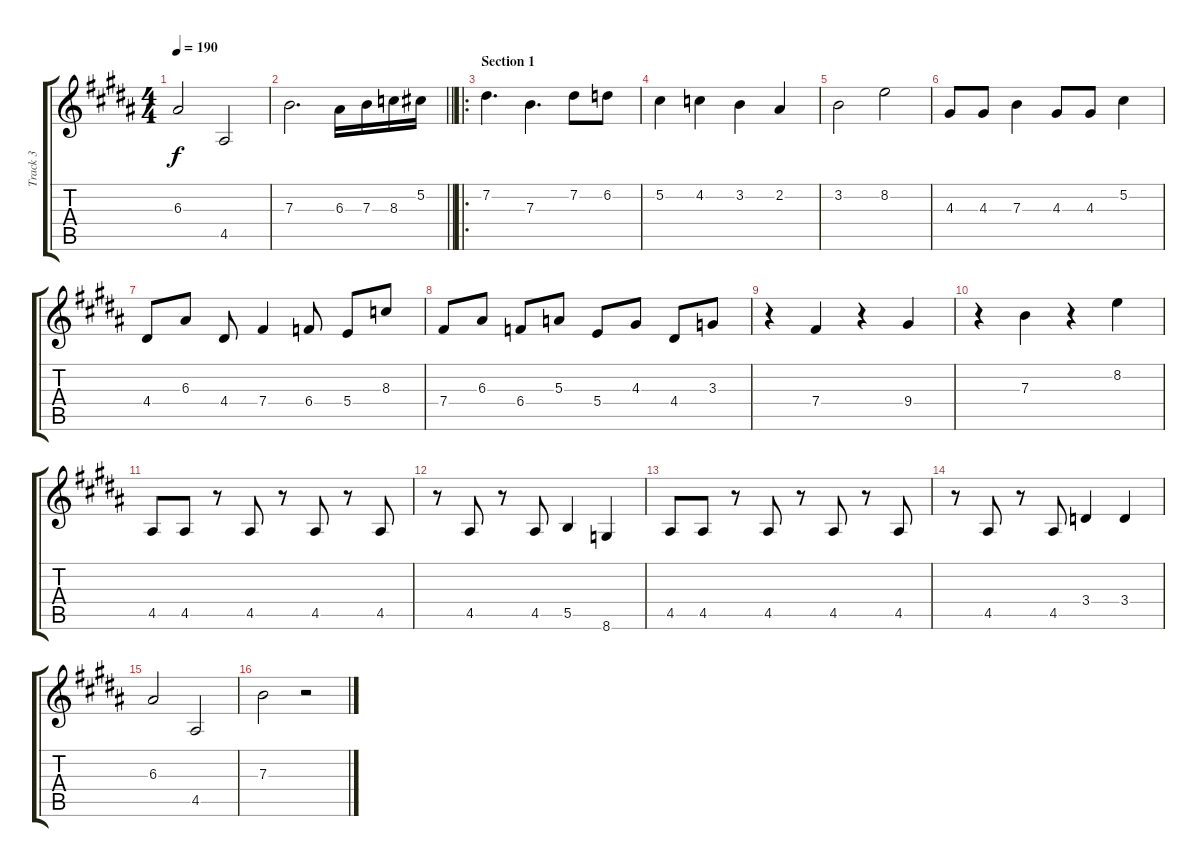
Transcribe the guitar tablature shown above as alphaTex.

\track ("Track 3" "Track 3") {instrument overdrivenguitar}
\staff {score tabs}
\tuning (Db4 Ab3 E3 B2 Gb2 B1) {hide}
\ts (4 4)
\tempo 190
\clef g2
\ks g#minor
6.3.2{dy f} 4.5.2 |
\barLineRight lightlight
7.3.2{d} 6.3.16 7.3.16 8.3.16 5.2.16 |
\ro
\section ("" "Section 1")
7.2.4{d} 7.3.4{d} 7.2.8 6.2.8 |
5.2.4 4.2.4 3.2.4 2.2.4 |
3.2.2 8.2.2 |
4.3.8 4.3.8 7.3.4 4.3.8 4.3.8 5.2.4 |
4.4.8 6.3.8 4.4.8 7.4.4 6.4.8 5.4.8 8.3.8 |
7.4.8 6.3.8 6.4.8 5.3.8 5.4.8 4.3.8 4.4.8 3.3.8 |
r.4 7.4.4 r.4 9.4.4 |
r.4 7.3.4 r.4 8.2.4 |
4.5.8 4.5.8 r.8 4.5.8 r.8 4.5.8 r.8 4.5.8 |
r.8 4.5.8 r.8 4.5.8 5.5.4 8.6.4 |
4.5.8 4.5.8 r.8 4.5.8 r.8 4.5.8 r.8 4.5.8 |
r.8 4.5.8 r.8 4.5.8 3.4.4 3.4.4 |
6.3.2 4.5.2 |
7.3.2 r.2
